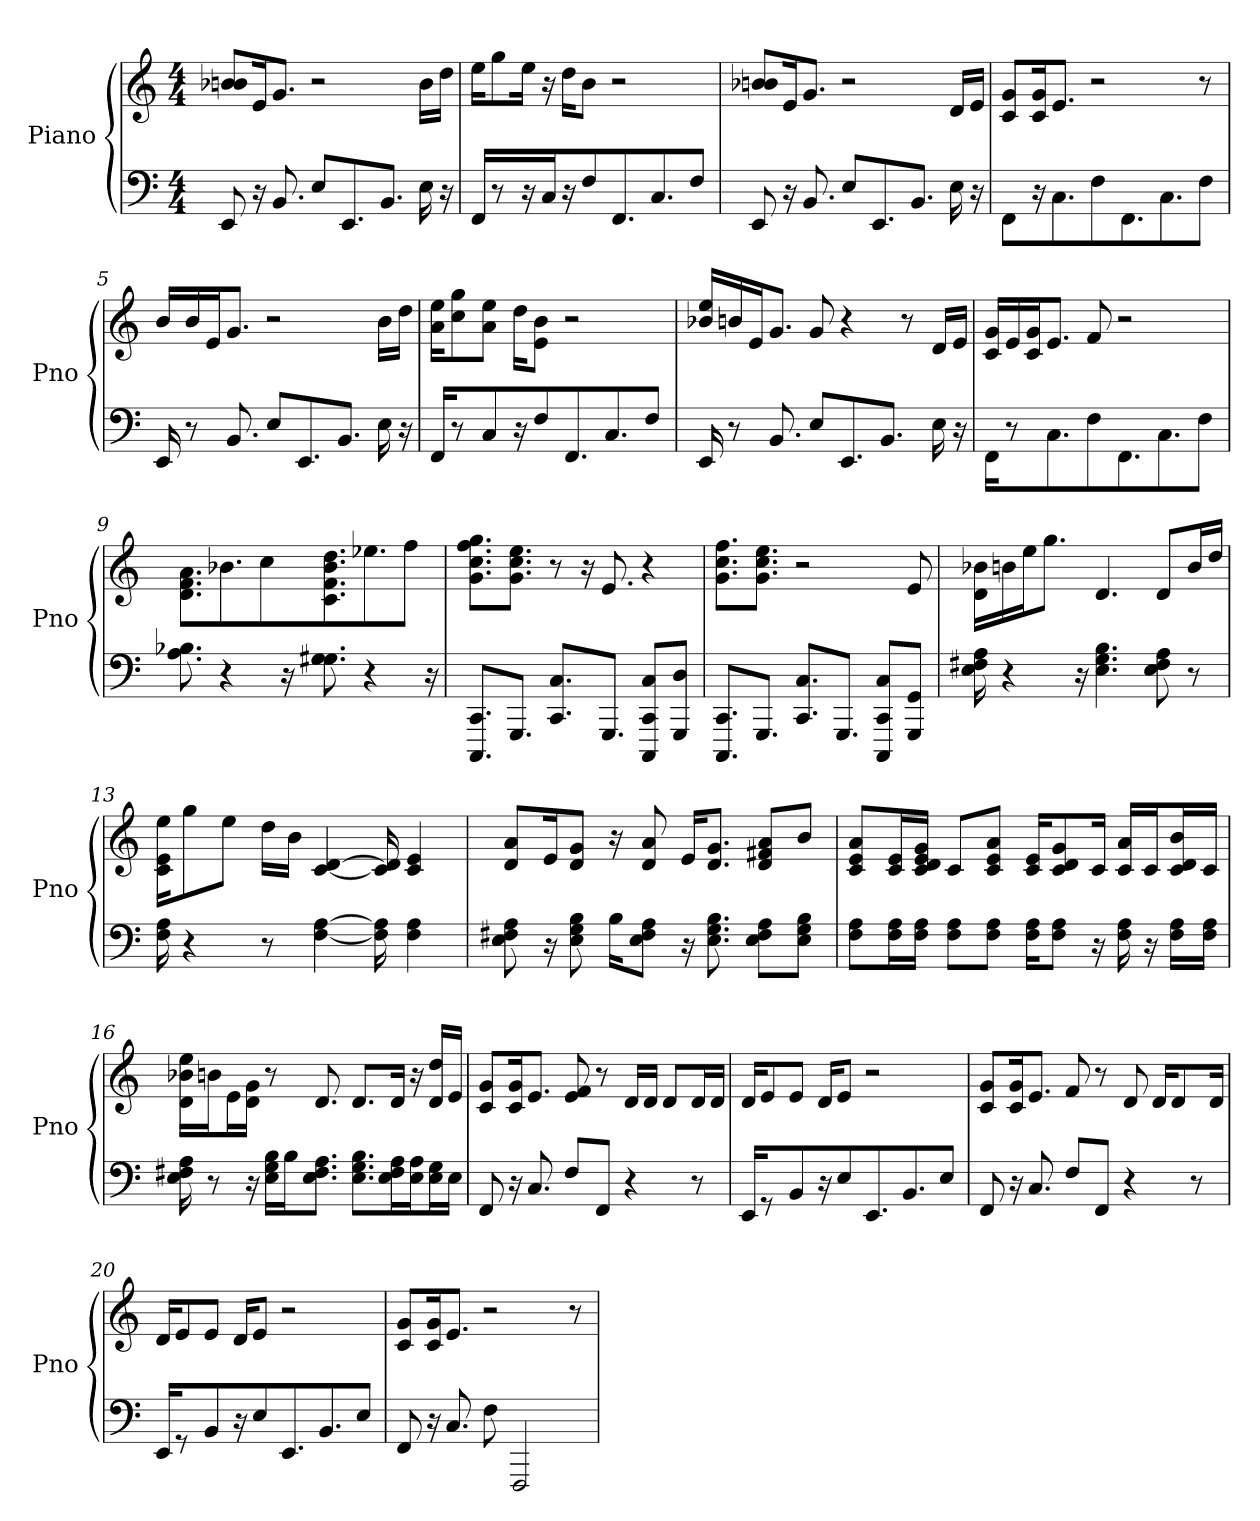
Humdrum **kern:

**kern	**kern
*part1	*part1
*staff2	*staff1
*I"Piano	*
*I'Pno	*
*clefF4	*clefG2
*k[]	*k[]
*C:	*C:
*M4/4	*M4/4
*MM100	*MM100
=1	=1
8EE	8b-/ 8b/L
16r	16e/K
8.BB	8.g/J
8E/L	2r
8.EE/	.
8.BB/J	.
16E	16b\LL
16r	16dd\JJ
=2	=2
16FF	16ee\KL
8r	8gg\
16r	16ee\Jk
16C	16r
16r	16dd\KL
8F	8b\J
8.FF/L	2r
8.C/J	.
8FJ	.
=3	=3
8EE	8b-/ 8b/L
16r	16e/K
8.BB	8.g/J
8E/L	2r
8.EE/	.
8.BB/J	.
16E	16d/LL
16r	16e/JJ
=4	=4
8FF	8c/ 8g/L
16r	16c/ 16g/K
8.C	8.e/J
8F\L	2r
8.FF\	.
8.C\J	.
8FJ	8r
=5	=5
16EE	16b/LL
8r	16b/J
.	16e/K
8.BB	8.g/J
8E/L	2r
8.EE/	.
8.BB/J	.
16E	16b\LL
16r	16dd\JJ
=6	=6
16FF	16ee\ 16a\KL
8r	8cc\ 8gg\
8C	8a\ 8ee\J
16r	16dd\KL
8F	8e\ 8b\J
8.FF/L	2r
8.C/J	.
8FJ	.
=7	=7
16EE	16b-/ 16ee/LL
8r	16b/J
.	16e/K
8.BB	8.g/J
8E/L	8g
8.EE/	4r
8.BB/J	.
.	8r
16E	16d/LL
16r	16e/JJ
=8	=8
16FF	16g/ 16c/LL
8r	16e/J
.	16g/ 16c/K
8.C	8.e/J
8F\L	8f
8.FF\	2r
8.C\J	.
8FJ	.
=9	=9
8.A 8.B-	8.a/ 8.f/ 8.d/L
4r	8.b-/J
.	8cc\L
16r	.
8.G 8.G#	8.f\ 8.b-\ 8.dd\ 8.c\
4r	8.ee-\J
.	8ffJ
16r	.
=10	=10
8.CCC/ 8.CC/L	8.ff\ 8.cc\ 8.g\ 8.gg\L
8.GGG/J	8.ee\ 8.g\ 8.cc\J
8.C/ 8.CC/L	8r
.	16r
8.GGG/J	8.e
8CCC/ 8C/ 8CC/L	4r
8D/ 8GGG/J	.
=11	=11
8.CCC/ 8.CC/L	8.ff\ 8.g\ 8.cc\L
8.GGG/J	8.g\ 8.ee\ 8.cc\J
8.CC/ 8.C/L	2r
8.GGG/J	.
8CCC/ 8C/ 8CC/L	.
8GGG/ 8GG/J	8e
=12	=12
16A 16F# 16E	16d\ 16b-\LL
4r	16b\J
.	16ee\K
.	8.gg\J
16r	.
4.G 4.E 4.B	4.d
8A 8F# 8E	8d/L
8r	16b/L
.	16dd/JJ
=13	=13
16A 16F	16ee\ 16c\ 16e\KL
4r	8gg\
.	8ee\J
8r	16dd\LL
.	16b\JJ
[4A [4F	[4c [4d
16A] 16F]	16c] 16d]
4A 4F	4e 4c
=14	=14
8F# 8E 8A	8a/ 8d/L
16r	16e/K
8B 8E 8G	8g/ 8d/J
16B\KL	16r
8F#\ 8A\ 8E\J	8a 8d
16r	16e/KL
8.B 8.E 8.G	8.d/ 8.g/J
8E\ 8A\ 8F#\L	8d/ 8a/ 8f#/L
8B\ 8E\ 8G\J	8b/J
=15	=15
8A\ 8F\L	8c/ 8e/ 8a/L
16A\ 16F\L	16c/ 16e/L
16F\ 16A\JJ	16c/ 16g/ 16e/ 16d/JJ
8F\ 8A\L	8c/L
8F\ 8A\J	8e/ 8a/ 8c/J
16F\ 16A\KL	16c/ 16e/KL
8F\ 8A\J	8g/ 8c/ 8d/
16r	16c/Jk
16A 16F	16c/ 16a/LL
16r	16c/J
16A\ 16F\LL	16d/ 16c/ 16b/L
16A\ 16F\JJ	16c/JJ
=16	=16
16A 16F# 16E	16ee\ 16d\ 16b-\LL
8r	16b\J
.	16e\L
16r	16d\ 16g\JJ
16B\ 16G\ 16E\LL	8r
16B\J	.
8.A\ 8.E\ 8.F#\J	8.d
8.G\ 8.E\ 8.B\L	8.d/L
16F#\ 16A\ 16E\L	16d/Jk
16A\ 16E\J	16r
16G\ 16E\L	16dd/ 16d/LL
16E\JJ	16e/JJ
=17	=17
8FF	8c/ 8g/L
16r	16c/ 16g/K
8.C	8.e/J
8F/L	8e 8f
8FF/J	8r
4r	16d/LL
.	16d/JJ
.	8d/L
8r	16d/L
.	16d/JJ
=18	=18
16EE	16d/KL
8r	8e/
8BB	8e/J
16r	16d/KL
8E	8e/J
8.EE/L	2r
8.BB/J	.
8EJ	.
=19	=19
8FF	8g/ 8c/L
16r	16g/ 16c/K
8.C	8.e/J
8F/L	8f
8FF/J	8r
4r	8d
.	16d/KL
.	8d/
8r	.
.	16d/Jk
=20	=20
16EE	16d/KL
8r	8e/
8BB	8e/J
16r	16d/KL
8E	8e/J
8.EE/L	2r
8.BB/J	.
8EJ	.
=21	=21
8FF	8g/ 8c/L
16r	16c/ 16g/K
8.C	8.e/J
8F	2r
2FFF	.
.	8r
=	=
*-	*-
